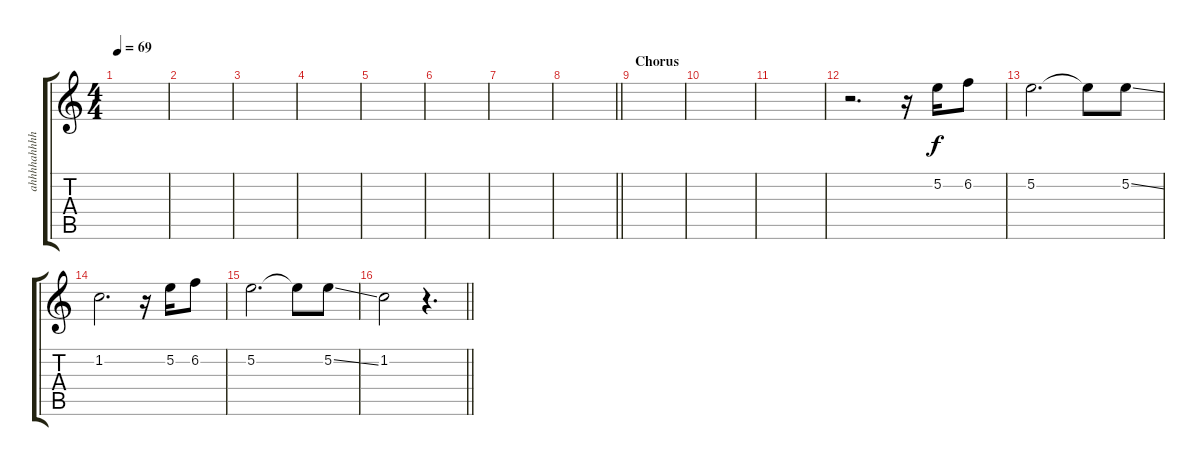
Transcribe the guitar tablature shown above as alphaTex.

\track ("ahhhhahhhhhhaaaaaaaaaaaaaahhhhhhhh" "ahhhhahhhh") {instrument electricguitarclean}
\staff {score tabs}
\tuning (E4 B3 G3 D3 A2 E2) {hide}
\ts (4 4)
\tempo 69
\clef g2
\ks c
|
|
|
|
|
|
|
\barLineRight lightlight
|
\section ("" "Chorus")
|
|
|
r.2{d} r.16 5.2.16 6.2.8 |
5.2.2{d} 5.2{t}.8 5.2{ss}.8 |
1.2.2{d} r.16 5.2.16 6.2.8 |
5.2.2{d} 5.2{t}.8 5.2{ss}.8 |
\barLineRight lightlight
1.2.2 r.4{d}
